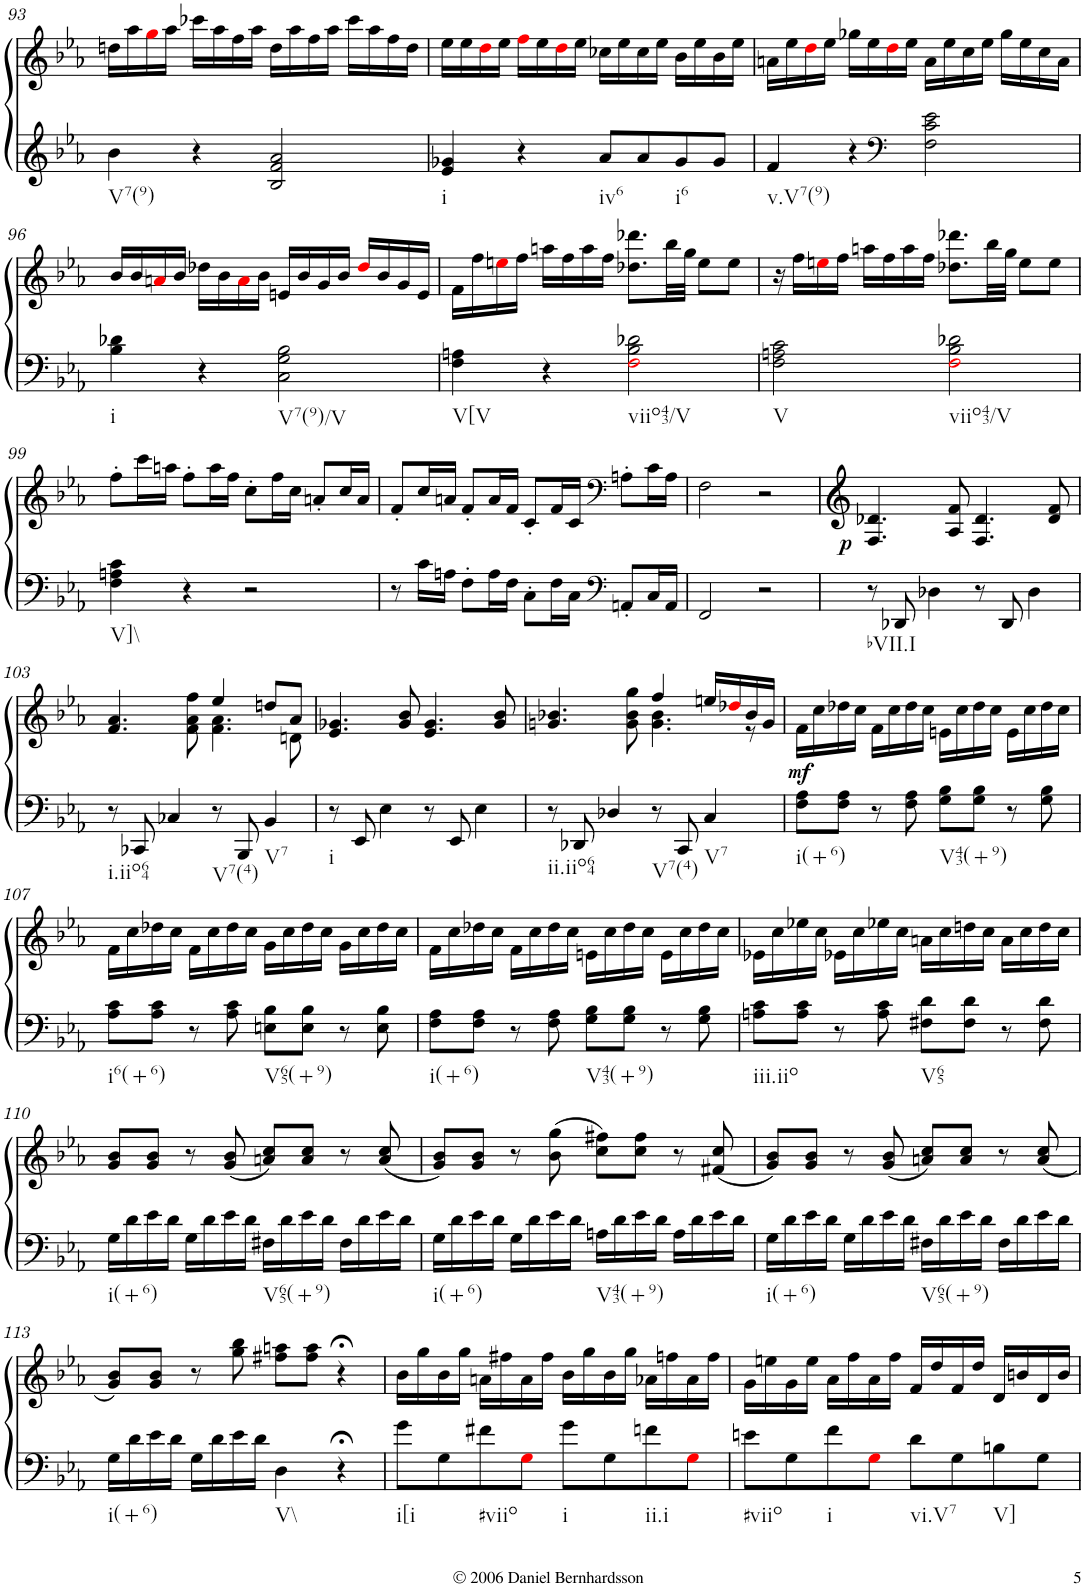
**kern	**kern	**dynam
*part1	*part1	*part1
*staff2	*staff1	*staff1/2
*I"Piano	*	*
*I'Pno.	*	*
!!LO:PB:g=z
*clefG2	*clefG2	*
*k[b-e-a-]	*k[b-e-a-]	*
*E-:	*E-:	*
*M4/4	*M4/4	*
*met(c)	*met(c)	*
=93	=93	=93
!LO:TX:b:t=V7(9)	!	!
4b-\	16ddn\LL	.
.	16aa-\	.
.	16ggi\	.
.	16aa-\JJ	.
4r	16ccc-X\LL	.
.	16aa-\	.
.	16ff\	.
.	16aa-\JJ	.
2B-/ 2f/ 2a-/	16dd\LL	.
.	16aa-\	.
.	16ff\	.
.	16aa-\JJ	.
.	16ccc-\LL	.
.	16aa-\	.
.	16ff\	.
.	16dd\JJ	.
=94	=94	=94
!LO:TX:b:t=i	!	!
4e-/ 4g-X/	16ee-\LL	.
.	16ee-\	.
.	16ddi\	.
.	16ee-\JJ	.
4r	16ffi\LL	.
.	16ee-\	.
.	16ddi\	.
.	16ee-\JJ	.
!LO:TX:b:t=iv6	!	!
8a-/L	16cc-X\LL	.
.	16ee-\	.
8a-/	16cc-\	.
.	16ee-\JJ	.
!LO:TX:b:t=i6	!	!
8g-/	16b-\LL	.
.	16ee-\	.
8g-/J	16b-\	.
.	16ee-\JJ	.
=95	=95	=95
!LO:TX:b:t=v.V7(9)	!	!
4f/	16an\LL	.
.	16ee-\	.
.	16ddi\	.
.	16ee-\JJ	.
4r	16gg-X\LL	.
.	16ee-\	.
*clefF4	*	*
.	16ddi\	.
.	16ee-\JJ	.
2F\ 2c\ 2e-\	16a\LL	.
.	16ee-\	.
.	16cc\	.
.	16ee-\JJ	.
.	16gg-\LL	.
.	16ee-\	.
.	16cc\	.
.	16a\JJ	.
!!LO:LB:g=z
=96	=96	=96
!LO:TX:b:t=i	!	!
4B-\ 4d-X\	16b-/LL	.
.	16b-/	.
.	16ani/	.
.	16b-/JJ	.
4r	16dd-X\LL	.
.	16b-\	.
.	16ai\	.
.	16b-\JJ	.
!LO:TX:b:t=V7(9)/V	!	!
2C\ 2G\ 2B-\	16en/LL	.
.	16b-/	.
.	16g/	.
.	16b-/JJ	.
.	16dd-i/LL	.
.	16b-/	.
.	16g/	.
.	16e/JJ	.
=97	=97	=97
!LO:TX:b:t=V[V	!	!
4F\ 4An\	16f\LL	.
.	16ff\	.
.	16eeni\	.
.	16ff\JJ	.
4r	16aan\LL	.
.	16ff\	.
.	16aa\	.
.	16ff\JJ	.
!LO:TX:b:t=viio43/V	!	!
2Fi\ 2B-\ 2d-X\	8.dd-X\ 8.ddd-X\L	.
.	32bb-\LL	.
.	32gg\JJJ	.
.	8ee\L	.
.	8ee\J	.
=98	=98	=98
!LO:TX:b:t=V	!	!
2F\ 2An\ 2c\	16r	.
.	16ff\LL	.
.	16eeni\	.
.	16ff\JJ	.
.	16aan\LL	.
.	16ff\	.
.	16aa\	.
.	16ff\JJ	.
!LO:TX:b:t=viio43/V	!	!
2Fi\ 2B-\ 2d-X\	8.dd-X\ 8.ddd-X\L	.
.	32bb-\LL	.
.	32gg\JJJ	.
.	8ee\L	.
.	8ee\J	.
!!LO:LB:g=z
=99	=99	=99
!LO:TX:b:t=V]\\	!	!
4F\ 4An\ 4c\	8ff'\L	.
.	16ccc\L	.
.	16aan\JJ	.
4r	8ff'\L	.
.	16aa\L	.
.	16ff\JJ	.
2r	8cc'\L	.
.	16ff\L	.
.	16cc\JJ	.
.	8an'/L	.
.	16cc/L	.
.	16a/JJ	.
=100	=100	=100
8r	8f'/L	.
16c\LL	16cc/L	.
16An\JJ	16an/JJ	.
8F'\L	8f'/L	.
16A\L	16a/L	.
16F\JJ	16f/JJ	.
8C'\L	8c'/L	.
16F\L	16f/L	.
16C\JJ	16c/JJ	.
*clefF4	*clefF4	*
8AAn'/L	8An'\L	.
16C/L	16c\L	.
16AA/JJ	16A\JJ	.
=101	=101	=101
2FF/	2F\	.
2r	2r	.
=102	=102	=102
!LO:TX:b:t=bVII.I	!	!
!	!	!LO:DY:a=2
8r	4.F/ 4.d-X/	p
8DD-X/	.	.
4D-X\	.	.
.	8A-/ 8f/	.
8r	4.F/ 4.d-/	.
8DD-/	.	.
4D-\	.	.
.	8d-/ 8f/	.
!!LO:LB:g=z
=103	=103	=103
*	*^	*
!LO:TX:b:t=i.iio64	!	!	!
8r	4.f/ 4.a-/	2ryy	.
8CC-X/	.	.	.
4C-X/	.	.	.
.	8f\ 8a-\ 8ff\	.	.
!LO:TX:b:t=V7(4)	!	!	!
8r	4ee-/	4.f\ 4.a-\	.
8BBB-/	.	.	.
!LO:TX:b:t=V7	!	!	!
4BB-/	8ddn/L	.	.
.	8a-/J	8dn\	.
=104	=104	=104	=104
!LO:TX:b:t=i	!	!	!
*	*v	*v	*
8r	4.e-/ 4.g-X/	.
8EE-/	.	.
4E-\	.	.
.	8g-/ 8b-/	.
8r	4.e-/ 4.g-/	.
8EE-/	.	.
4E-\	.	.
.	8g-/ 8b-/	.
=105	=105	=105
*	*^	*
!LO:TX:b:t=ii.iio64	!	!	!
8r	4.gn/ 4.b-X/	2ryy	.
8DD-X/	.	.	.
4D-X/	.	.	.
.	8g\ 8b-\ 8gg\	.	.
!LO:TX:b:t=V7(4)	!	!	!
8r	4ff/	4.g\ 4.b-\	.
8CC/	.	.	.
!LO:TX:b:t=V7	!	!	!
4C/	16een/LL	.	.
.	16dd-Xi/	.	.
.	16b-/	8r	.
.	16g/JJ	.	.
*	*v	*v	*
=106	=106	=106
!LO:TX:b:t=i(+6)	!	!
!	!	!LO:DY:b
8F\ 8A-\L	16f\LL	mf
.	16cc\	.
8F\ 8A-\J	16dd-X\	.
.	16cc\JJ	.
8r	16f\LL	.
.	16cc\	.
8F\ 8A-\	16dd-\	.
.	16cc\JJ	.
!LO:TX:b:t=V43(+9)	!	!
8G\ 8B-\L	16en\LL	.
.	16cc\	.
8G\ 8B-\J	16dd-\	.
.	16cc\JJ	.
8r	16e\LL	.
.	16cc\	.
8G\ 8B-\	16dd-\	.
.	16cc\JJ	.
!!LO:LB:g=z
=107	=107	=107
!LO:TX:b:t=i6(+6)	!	!
8A-\ 8c\L	16f\LL	.
.	16cc\	.
8A-\ 8c\J	16dd-X\	.
.	16cc\JJ	.
8r	16f\LL	.
.	16cc\	.
8A-\ 8c\	16dd-\	.
.	16cc\JJ	.
!LO:TX:b:t=V65(+9)	!	!
8En\ 8B-\L	16g\LL	.
.	16cc\	.
8E\ 8B-\J	16dd-\	.
.	16cc\JJ	.
8r	16g\LL	.
.	16cc\	.
8E\ 8B-\	16dd-\	.
.	16cc\JJ	.
=108	=108	=108
!LO:TX:b:t=i(+6)	!	!
8F\ 8A-\L	16f\LL	.
.	16cc\	.
8F\ 8A-\J	16dd-X\	.
.	16cc\JJ	.
8r	16f\LL	.
.	16cc\	.
8F\ 8A-\	16dd-\	.
.	16cc\JJ	.
!LO:TX:b:t=V43(+9)	!	!
8G\ 8B-\L	16en\LL	.
.	16cc\	.
8G\ 8B-\J	16dd-\	.
.	16cc\JJ	.
8r	16e\LL	.
.	16cc\	.
8G\ 8B-\	16dd-\	.
.	16cc\JJ	.
=109	=109	=109
!LO:TX:b:t=iii.iio	!	!
8An\ 8c\L	16e-X\LL	.
.	16cc\	.
8A\ 8c\J	16ee-X\	.
.	16cc\JJ	.
8r	16e-X\LL	.
.	16cc\	.
8A\ 8c\	16ee-X\	.
.	16cc\JJ	.
!LO:TX:b:t=V65	!	!
8F#X\ 8d\L	16an\LL	.
.	16cc\	.
8F#\ 8d\J	16ddn\	.
.	16cc\JJ	.
8r	16a\LL	.
.	16cc\	.
8F#\ 8d\	16dd\	.
.	16cc\JJ	.
!!LO:LB:g=z
=110	=110	=110
!LO:TX:b:t=i(+6)	!	!
16G\LL	8g/ 8b-/L	.
16d\	.	.
16e-\	8g/ 8b-/J	.
16d\JJ	.	.
16G\LL	8r	.
16d\	.	.
16e-\	(8g/ 8b-/	.
16d\JJ	.	.
!LO:TX:b:t=V65(+9)	!	!
16F#X\LL	8an/ 8cc/L)	.
16d\	.	.
16e-\	8a/ 8cc/J	.
16d\JJ	.	.
16F#\LL	8r	.
16d\	.	.
16e-\	(8a/ 8cc/	.
16d\JJ	.	.
=111	=111	=111
!LO:TX:b:t=i(+6)	!	!
16G\LL	8g/ 8b-/L)	.
16d\	.	.
16e-\	8g/ 8b-/J	.
16d\JJ	.	.
16G\LL	8r	.
16d\	.	.
16e-\	(8b-\ 8gg\	.
16d\JJ	.	.
!LO:TX:b:t=V43(+9)	!	!
16An\LL	8cc\ 8ff#X\L)	.
16d\	.	.
16e-\	8cc\ 8ff#\J	.
16d\JJ	.	.
16A\LL	8r	.
16d\	.	.
16e-\	(8f#X/ 8cc/	.
16d\JJ	.	.
=112	=112	=112
!LO:TX:b:t=i(+6)	!	!
16G\LL	8g/ 8b-/L)	.
16d\	.	.
16e-\	8g/ 8b-/J	.
16d\JJ	.	.
16G\LL	8r	.
16d\	.	.
16e-\	(8g/ 8b-/	.
16d\JJ	.	.
!LO:TX:b:t=V65(+9)	!	!
16F#X\LL	8an/ 8cc/L)	.
16d\	.	.
16e-\	8a/ 8cc/J	.
16d\JJ	.	.
16F#\LL	8r	.
16d\	.	.
16e-\	(8a/ 8cc/	.
16d\JJ	.	.
!!LO:LB:g=z
=113	=113	=113
!LO:TX:b:t=i(+6)	!	!
16G\LL	8g/ 8b-/L)	.
16d\	.	.
16e-\	8g/ 8b-/J	.
16d\JJ	.	.
16G\LL	8r	.
16d\	.	.
16e-\	8gg\ 8bb-\	.
16d\JJ	.	.
!LO:TX:b:t=V\\	!	!
4D\	8ff#X\ 8aan\L	.
.	8ff#\ 8aa\J	.
4r;<	4r;<	.
=114	=114	=114
!LO:TX:b:t=i[i	!	!
8g\L	16b-\LL	.
.	16gg\	.
8G\	16b-\	.
.	16gg\JJ	.
!LO:TX:b:t=#viio	!	!
8f#X\	16an\LL	.
.	16ff#X\	.
8Gi\J	16a\	.
.	16ff#\JJ	.
!LO:TX:b:t=i	!	!
8g\L	16b-\LL	.
.	16gg\	.
8G\	16b-\	.
.	16gg\JJ	.
!LO:TX:b:t=ii.i	!	!
8fn\	16a-X\LL	.
.	16ffn\	.
8Gi\J	16a-\	.
.	16ff\JJ	.
=115	=115	=115
!LO:TX:b:t=#viio	!	!
8en\L	16g\LL	.
.	16een\	.
8G\	16g\	.
.	16ee\JJ	.
!LO:TX:b:t=i	!	!
8f\	16a-\LL	.
.	16ff\	.
8Gi\J	16a-\	.
.	16ff\JJ	.
!LO:TX:b:t=vi.V7	!	!
8d\L	16f/LL	.
.	16dd/	.
8G\	16f/	.
.	16dd/JJ	.
!LO:TX:b:t=V]	!	!
8Bn\	16d/LL	.
.	16bn/	.
8G\J	16d/	.
.	16b/JJ	.
=	=	=
*-	*-	*-
